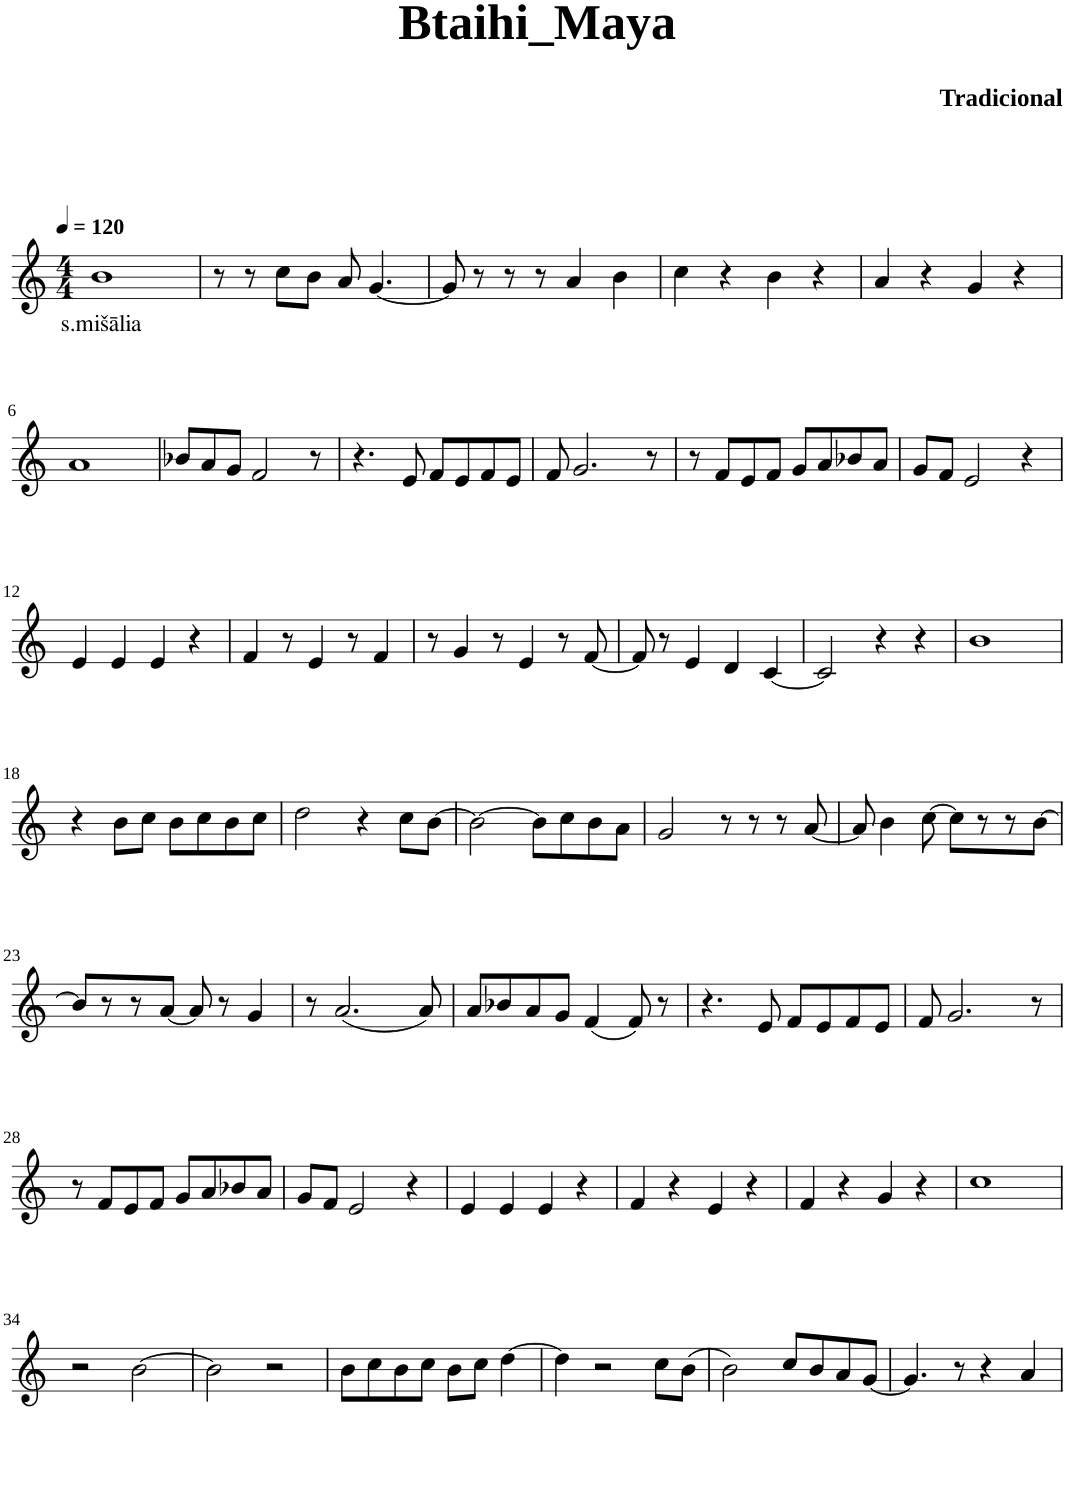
**kern	**text
*part1	*part1
*staff1	*staff1
*I"Violin	*
*clefG2	*
*k[]	*
*M4/4	*
*MM120	*
=1	=1
!	!LO:LY:b
1b	s.mišālia
=2	=2
8r	.
8r	.
8cc\L	.
8b\J	.
8a/	.
[4.g/	.
=3	=3
8g/]	.
8r	.
8r	.
8r	.
4a/	.
4b\	.
=4	=4
4cc\	.
4r	.
4b\	.
4r	.
=5	=5
4a/	.
4r	.
4g/	.
4r	.
!!LO:LB:g=z
=6	=6
1a	.
=7	=7
8b-X/L	.
8a/	.
8g/J	.
2f/	.
8r	.
=8	=8
4.r	.
8e/	.
8f/L	.
8e/	.
8f/	.
8e/J	.
=9	=9
8f/	.
2.g/	.
8r	.
=10	=10
8r	.
8f/L	.
8e/	.
8f/J	.
8g/L	.
8a/	.
8b-X/	.
8a/J	.
=11	=11
8g/L	.
8f/J	.
2e/	.
4r	.
!!LO:LB:g=z
=12	=12
4e/	.
4e/	.
4e/	.
4r	.
=13	=13
4f/	.
8r	.
4e/	.
8r	.
4f/	.
=14	=14
8r	.
4g/	.
8r	.
4e/	.
8r	.
[8f/	.
=15	=15
8f/]	.
8r	.
4e/	.
4d/	.
[4c/	.
=16	=16
2c/]	.
4r	.
4r	.
=17	=17
1b	.
!!LO:LB:g=z
=18	=18
4r	.
8b\L	.
8cc\J	.
8b\L	.
8cc\	.
8b\	.
8cc\J	.
=19	=19
2dd\	.
4r	.
8cc\L	.
[8b\J	.
=20	=20
2b\_	.
8b\L]	.
8cc\	.
8b\	.
8a\J	.
=21	=21
2g/	.
8r	.
8r	.
8r	.
[8a/	.
=22	=22
8a/]	.
4b\	.
[8cc\	.
8cc\L]	.
8r	.
8r	.
[8b\J	.
!!LO:LB:g=z
=23	=23
8b/L]	.
8r	.
8r	.
[8a/J	.
8a/]	.
8r	.
4g/	.
=24	=24
8r	.
(2.a/	.
8a/)	.
=25	=25
8a/L	.
8b-X/	.
8a/	.
8g/J	.
(4f/	.
8f/)	.
8r	.
=26	=26
4.r	.
8e/	.
8f/L	.
8e/	.
8f/	.
8e/J	.
=27	=27
8f/	.
2.g/	.
8r	.
!!LO:LB:g=z
=28	=28
8r	.
8f/L	.
8e/	.
8f/J	.
8g/L	.
8a/	.
8b-X/	.
8a/J	.
=29	=29
8g/L	.
8f/J	.
2e/	.
4r	.
=30	=30
4e/	.
4e/	.
4e/	.
4r	.
=31	=31
4f/	.
4r	.
4e/	.
4r	.
=32	=32
4f/	.
4r	.
4g/	.
4r	.
=33	=33
1cc	.
!!LO:LB:g=z
=34	=34
2r	.
[2b\	.
=35	=35
2b\]	.
2r	.
=36	=36
8b\L	.
8cc\	.
8b\	.
8cc\J	.
8b\L	.
8cc\J	.
[4dd\	.
=37	=37
4dd\]	.
2r	.
8cc\L	.
(8b\J	.
=38	=38
2b\)	.
8cc/L	.
8b/	.
8a/	.
[8g/J	.
=39	=39
4.g/]	.
8r	.
4r	.
4a/	.
=	=
*-	*-
